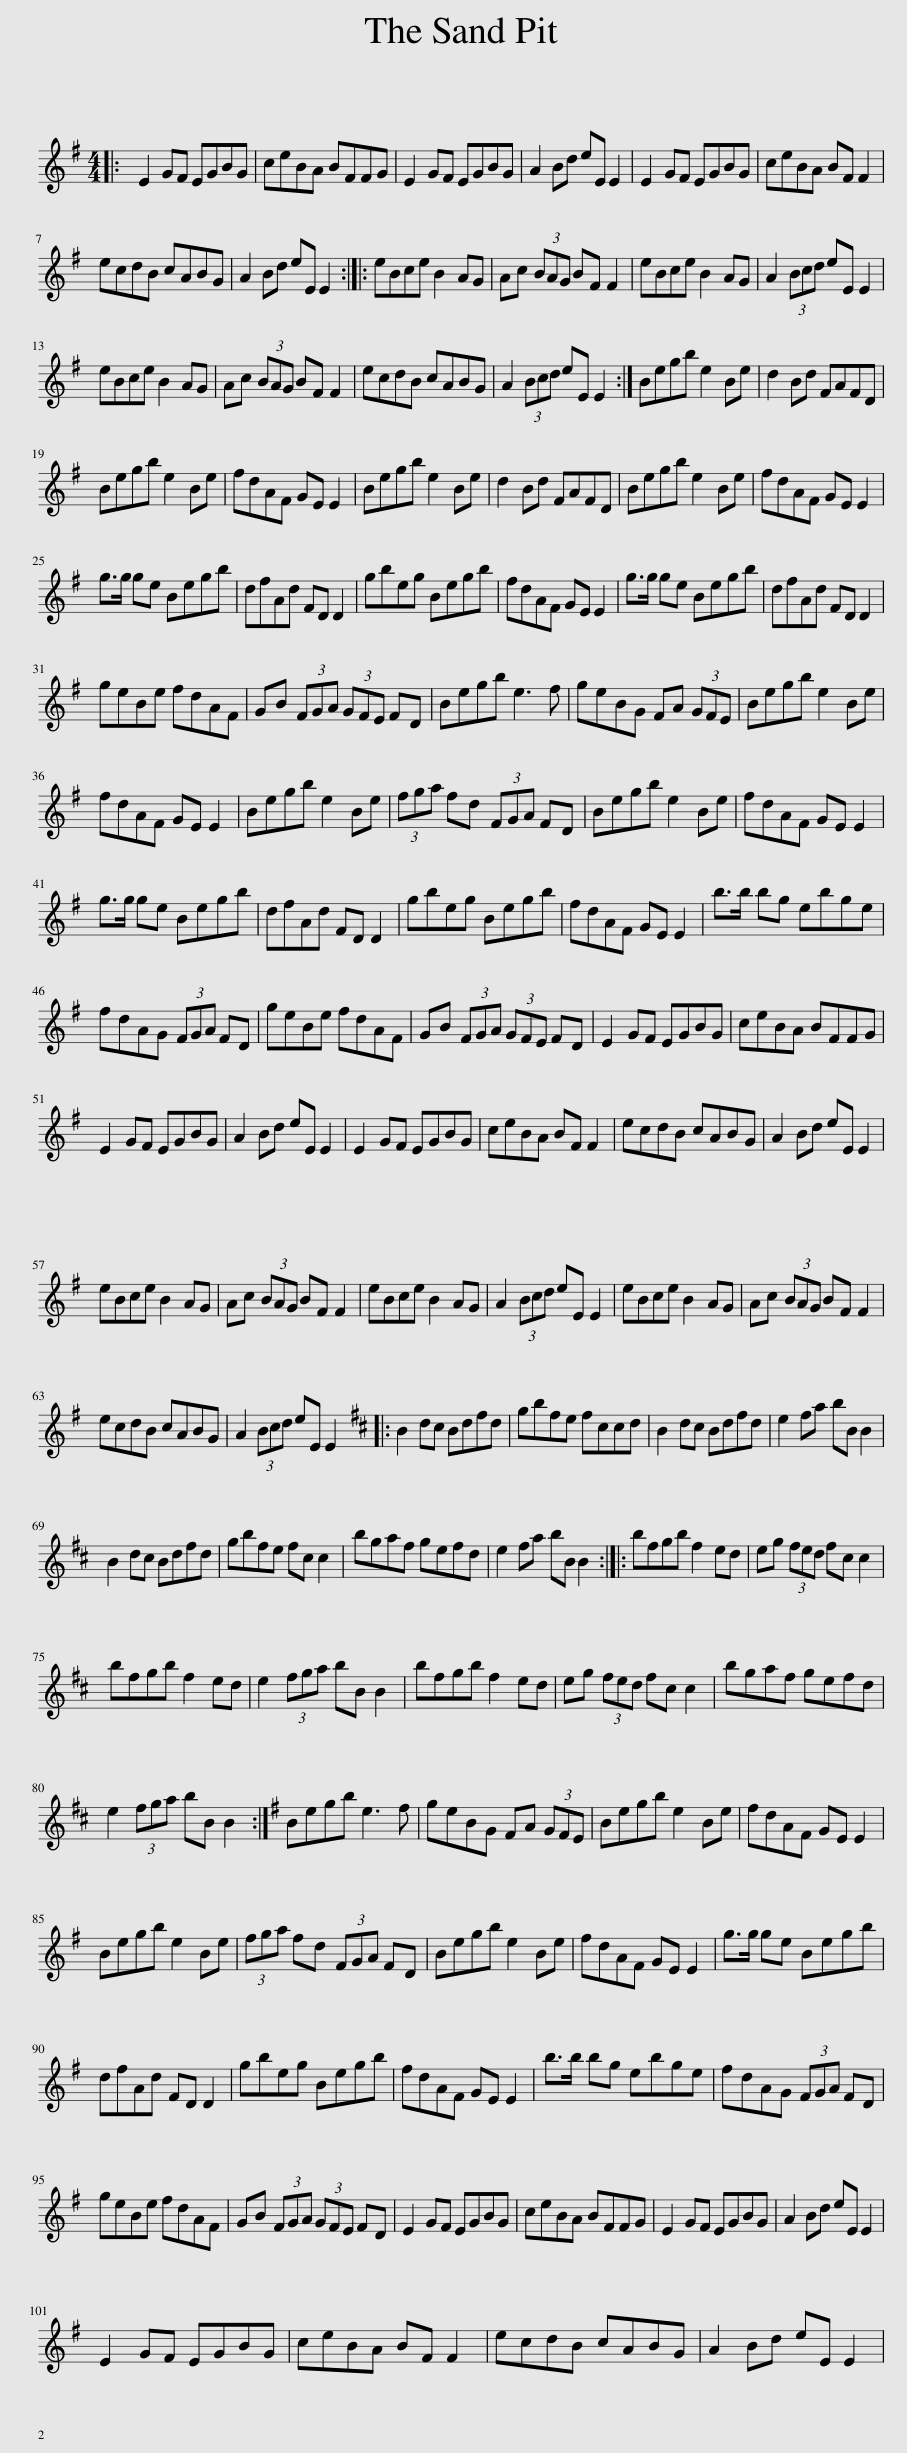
X:1
L:1/8
M:4/4
I:linebreak $
K:G
V:1 treble
V:1
|: E2 GF EGBG | ceBA BFFG | E2 GF EGBG | A2 Bd eE E2 | E2 GF EGBG | %5
 ceBA BF F2 |$ ecdB cABG | A2 Bd eE E2 :: eBce B2 AG | Ac (3BAG BF F2 | %10
 eBce B2 AG | A2 (3Bcd eE E2 |$ eBce B2 AG | Ac (3BAG BF F2 | ecdB cABG | %15
 A2 (3Bcd eE E2 :| Begb e2 Be | d2 Bd FAFD |$ Begb e2 Be | fdAF GE E2 | %20
 Begb e2 Be | d2 Bd FAFD | Begb e2 Be | fdAF GE E2 |$ g>g ge Begb | %25
 dfAd FD D2 | gbeg Begb | fdAF GE E2 | g>g ge Begb | dfAd FD D2 |$ %30
 geBe fdAF | GB (3FGA (3GFE FD | Begb e3 f | geBG FA (3GFE | Begb e2 Be |$ %35
 fdAF GE E2 | Begb e2 Be | (3fga fd (3FGA FD | Begb e2 Be | fdAF GE E2 |$ %40
 g>g ge Begb | dfAd FD D2 | gbeg Begb | fdAF GE E2 | b>b bg ebge |$ %45
 fdAG (3FGA FD | geBe fdAF | GB (3FGA (3GFE FD | E2 GF EGBG | ceBA BFFG |$ %50
 E2 GF EGBG | A2 Bd eE E2 | E2 GF EGBG | ceBA BF F2 | ecdB cABG | %55
 A2 Bd eE E2 |$ eBce B2 AG | Ac (3BAG BF F2 | eBce B2 AG | A2 (3Bcd eE E2 | %60
 eBce B2 AG | Ac (3BAG BF F2 |$ ecdB cABG | A2 (3Bcd eE E2 |:[K:D] B2 dc Bdfd | %65
 gbfe fccd | B2 dc Bdfd | e2 fa bB B2 |$ B2 dc Bdfd | gbfe fc c2 | %70
 bgaf gefd | e2 fa bB B2 :: bfgb f2 ed | eg (3fed fc c2 |$ bfgb f2 ed | %75
 e2 (3fga bB B2 | bfgb f2 ed | eg (3fed fc c2 | bgaf gefd |$ e2 (3fga bB B2 :| %80
[K:G] Begb e3 f | geBG FA (3GFE | Begb e2 Be | fdAF GE E2 |$ Begb e2 Be | %85
 (3fga fd (3FGA FD | Begb e2 Be | fdAF GE E2 | g>g ge Begb |$ dfAd FD D2 | %90
 gbeg Begb | fdAF GE E2 | b>b bg ebge | fdAG (3FGA FD |$ geBe fdAF | %95
 GB (3FGA (3GFE FD | E2 GF EGBG | ceBA BFFG | E2 GF EGBG | A2 Bd eE E2 |$ %100
 E2 GF EGBG | ceBA BF F2 | ecdB cABG | A2 Bd eE E2 | %104
